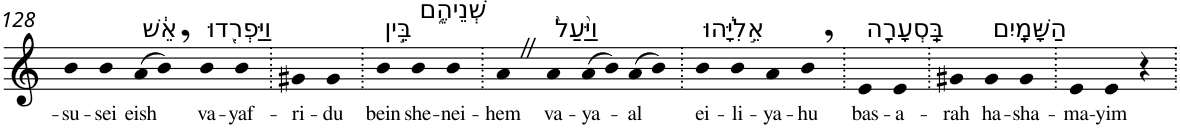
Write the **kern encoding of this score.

**kern	**text
*part1	*part1
*staff1	*staff1
*I"Piano	*
*I'Pno	*
!!LO:PB:g=z
*clefG2	*
*k[]	*
=128	=128
!	!LO:LY:b
4b	-su-
!	!LO:LY:b
4b	-sei
!LO:TX:a:t=אֵ֔שׁ	!
!	!LO:LY:b
(>8a	eish
8b,)	.
!LO:TX:a:t=וַיַּפְרִ֖דוּ	!
!	!LO:LY:b
4b	va-
!	!LO:LY:b
4b	-yaf-
=129.	=129.
!	!LO:LY:b
4g#X	-ri-
!	!LO:LY:b
4g#	-du
=130.	=130.
!LO:TX:a:t=בֵּ֣ין	!
!	!LO:LY:b
4b	bein
!LO:TX:a:t=שְׁנֵיהֶ֑ם	!
!	!LO:LY:b
4b	she-
!	!LO:LY:b
4b	-nei-
=131.	=131.
!	!LO:LY:b
4aZ	-hem
!LO:TX:a:t=וַיַּ֙עַל֙	!
!	!LO:LY:b
4a	va-
!	!LO:LY:b
(>8a	-ya-
8b)	.
!	!LO:LY:b
(>8a	-al
8b)	.
=132.	=132.
!LO:TX:a:t=אֵ֣לִיָּ֔הוּ	!
!	!LO:LY:b
4b	ei-
!	!LO:LY:b
4b	-li-
!	!LO:LY:b
4a	-ya-
!	!LO:LY:b
4b,	-hu
=133.	=133.
!LO:TX:a:t=בַּֽסְעָרָ֖ה	!
!	!LO:LY:b
4e	bas-
!	!LO:LY:b
4e	-a-
=134.	=134.
!	!LO:LY:b
4g#X	-rah
!LO:TX:a:t=הַשָּׁמָֽיִם	!
!	!LO:LY:b
4g#	ha-
!	!LO:LY:b
4g#	-sha-
=135.	=135.
!	!LO:LY:b
4e	-ma-
!	!LO:LY:b
4e	-yim
4r	.
=.	=.
*-	*-
